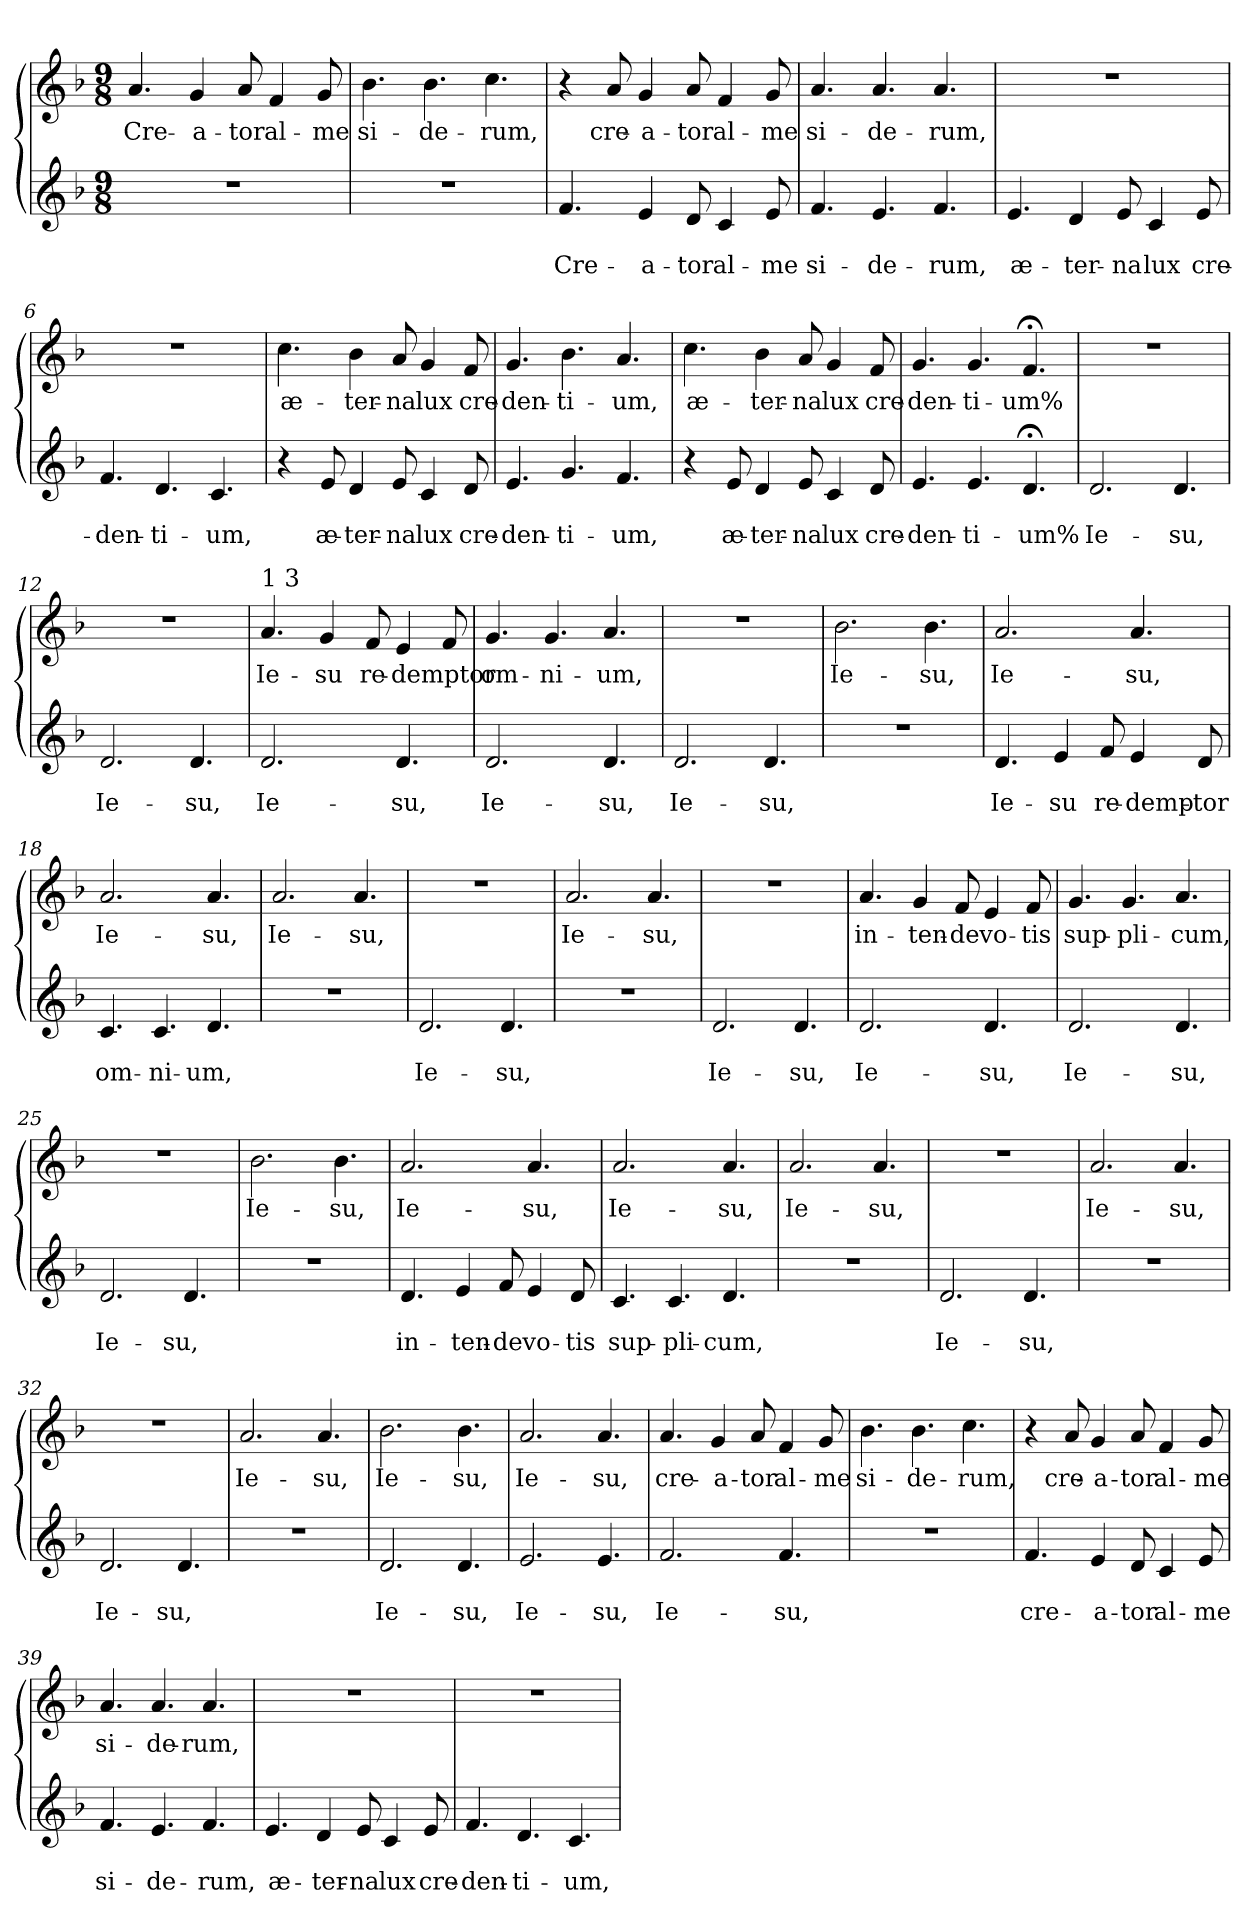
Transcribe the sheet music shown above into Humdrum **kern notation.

**kern	**text	**text	**kern	**text
*part2	*part2	*part2	*part1	*part1
*staff2	*staff2	*staff2	*staff1	*staff1
!!LO:PB:g=z
*clefG2	*	*	*clefG2	*
*k[b-]	*	*	*k[b-]	*
*F:	*	*	*F:	*
*M9/8	*	*	*M9/8	*
=1	=1	=1	=1	=1
!LO:N:vis=1	!	!	!	!LO:LY:b
8%9r	.	.	4.a/	Cre-
!	!	!	!	!LO:LY:b
.	.	.	4g/	-a-
!	!	!	!	!LO:LY:b
.	.	.	8a/	-tor
!	!	!	!	!LO:LY:b
.	.	.	4f/	al-
!	!	!	!	!LO:LY:b
.	.	.	8g/	-me
=2	=2	=2	=2	=2
!LO:N:vis=1	!	!	!	!LO:LY:b
8%9r	.	.	4.b-\	si-
!	!	!	!	!LO:LY:b
.	.	.	4.b-\	-de-
!	!	!	!	!LO:LY:b
.	.	.	4.cc\	-rum,
=3	=3	=3	=3	=3
!	!	!LO:LY:b	!	!
4.f/	.	Cre-	4r	.
!	!	!	!	!LO:LY:b
.	.	.	8a/	cre-
!	!	!LO:LY:b	!	!LO:LY:b
4e/	.	-a-	4g/	-a-
!	!	!LO:LY:b	!	!LO:LY:b
8d/	.	-tor	8a/	-tor
!	!	!LO:LY:b	!	!LO:LY:b
4c/	.	al-	4f/	al-
!	!	!LO:LY:b	!	!LO:LY:b
8e/	.	-me	8g/	-me
=4	=4	=4	=4	=4
!	!	!LO:LY:b	!	!LO:LY:b
4.f/	.	si-	4.a/	si-
!	!	!LO:LY:b	!	!LO:LY:b
4.e/	.	-de-	4.a/	-de-
!	!	!LO:LY:b	!	!LO:LY:b
4.f/	.	-rum,	4.a/	-rum,
=5	=5	=5	=5	=5
!	!	!LO:LY:b	!LO:N:vis=1	!
4.e/	.	æ-	8%9r	.
!	!	!LO:LY:b	!	!
4d/	.	-ter-	.	.
!	!	!LO:LY:b	!	!
8e/	.	-na	.	.
!	!	!LO:LY:b	!	!
4c/	.	lux	.	.
!	!	!LO:LY:b	!	!
8e/	.	cre-	.	.
=6	=6	=6	=6	=6
!	!	!LO:LY:b	!LO:N:vis=1	!
4.f/	.	-den-	8%9r	.
!	!	!LO:LY:b	!	!
4.d/	.	-ti-	.	.
!	!	!LO:LY:b	!	!
4.c/	.	-um,	.	.
!!LO:LB:g=z
=7	=7	=7	=7	=7
!	!	!	!	!LO:LY:b
4r	.	.	4.cc\	æ-
!	!	!LO:LY:b	!	!
8e/	.	æ-	.	.
!	!	!LO:LY:b	!	!LO:LY:b
4d/	.	-ter-	4b-\	-ter-
!	!	!LO:LY:b	!	!LO:LY:b
8e/	.	-na	8a/	-na
!	!	!LO:LY:b	!	!LO:LY:b
4c/	.	lux	4g/	lux
!	!	!LO:LY:b	!	!LO:LY:b
8d/	.	cre-	8f/	cre-
=8	=8	=8	=8	=8
!	!	!LO:LY:b	!	!LO:LY:b
4.e/	.	-den-	4.g/	-den-
!	!	!LO:LY:b	!	!LO:LY:b
4.g/	.	-ti-	4.b-\	-ti-
!	!	!LO:LY:b	!	!LO:LY:b
4.f/	.	-um,	4.a/	-um,
=9	=9	=9	=9	=9
!	!	!	!	!LO:LY:b
4r	.	.	4.cc\	æ-
!	!	!LO:LY:b	!	!
8e/	.	æ-	.	.
!	!	!LO:LY:b	!	!LO:LY:b
4d/	.	-ter-	4b-\	-ter-
!	!	!LO:LY:b	!	!LO:LY:b
8e/	.	-na	8a/	-na
!	!	!LO:LY:b	!	!LO:LY:b
4c/	.	lux	4g/	lux
!	!	!LO:LY:b	!	!LO:LY:b
8d/	.	cre-	8f/	cre-
=10	=10	=10	=10	=10
!	!	!LO:LY:b	!	!LO:LY:b
4.e/	.	-den-	4.g/	-den-
!	!	!LO:LY:b	!	!LO:LY:b
4.e/	.	-ti-	4.g/	-ti-
!	!	!LO:LY:b	!	!LO:LY:b
4.d;/	.	-um%	4.f;/	-um%
=11	=11	=11	=11	=11
!	!	!LO:LY:b	!LO:N:vis=1	!
2.d/	.	Ie-	8%9r	.
!	!	!LO:LY:b	!	!
4.d/	.	-su,	.	.
=12	=12	=12	=12	=12
!	!	!LO:LY:b	!LO:N:vis=1	!
2.d/	.	Ie-	8%9r	.
!	!	!LO:LY:b	!	!
4.d/	.	-su,	.	.
!!LO:LB:g=z
=13	=13	=13	=13	=13
!	!	!	!LO:TX:a:t=1 3	!
!	!	!LO:LY:b	!	!LO:LY:b
2.d/	.	Ie-	4.a/	Ie-
!	!	!	!	!LO:LY:b
.	.	.	4g/	-su
!	!	!	!	!LO:LY:b
.	.	.	8f/	re-
!	!	!LO:LY:b	!	!LO:LY:b
4.d/	.	-su,	4e/	-demptor
.	.	.	8f/	.
=14	=14	=14	=14	=14
!	!	!LO:LY:b	!	!LO:LY:b
2.d/	.	Ie-	4.g/	om-
!	!	!	!	!LO:LY:b
.	.	.	4.g/	-ni-
!	!	!LO:LY:b	!	!LO:LY:b
4.d/	.	-su,	4.a/	-um,
=15	=15	=15	=15	=15
!	!	!LO:LY:b	!LO:N:vis=1	!
2.d/	.	Ie-	8%9r	.
!	!	!LO:LY:b	!	!
4.d/	.	-su,	.	.
=16	=16	=16	=16	=16
!LO:N:vis=1	!	!	!	!LO:LY:b
8%9r	.	.	2.b-\	Ie-
!	!	!	!	!LO:LY:b
.	.	.	4.b-\	-su,
=17	=17	=17	=17	=17
!	!	!LO:LY:b	!	!LO:LY:b
4.d/	.	Ie-	2.a/	Ie-
!	!	!LO:LY:b	!	!
4e/	.	-su	.	.
!	!	!LO:LY:b	!	!
8f/	.	re-	.	.
!	!	!LO:LY:b	!	!LO:LY:b
4e/	.	-demp-	4.a/	-su,
!	!	!LO:LY:b	!	!
8d/	.	-tor	.	.
=18	=18	=18	=18	=18
!	!	!LO:LY:b	!	!LO:LY:b
4.c/	.	om-	2.a/	Ie-
!	!	!LO:LY:b	!	!
4.c/	.	-ni-	.	.
!	!	!LO:LY:b	!	!LO:LY:b
4.d/	.	-um,	4.a/	-su,
=19	=19	=19	=19	=19
!LO:N:vis=1	!	!	!	!LO:LY:b
8%9r	.	.	2.a/	Ie-
!	!	!	!	!LO:LY:b
.	.	.	4.a/	-su,
!!LO:PB:g=z
=20	=20	=20	=20	=20
!	!	!LO:LY:b	!LO:N:vis=1	!
2.d/	.	Ie-	8%9r	.
!	!	!LO:LY:b	!	!
4.d/	.	-su,	.	.
=21	=21	=21	=21	=21
!LO:N:vis=1	!	!	!	!LO:LY:b
8%9r	.	.	2.a/	Ie-
!	!	!	!	!LO:LY:b
.	.	.	4.a/	-su,
=22	=22	=22	=22	=22
!	!	!LO:LY:b	!LO:N:vis=1	!
2.d/	.	Ie-	8%9r	.
!	!	!LO:LY:b	!	!
4.d/	.	-su,	.	.
=23	=23	=23	=23	=23
!	!	!LO:LY:b	!	!LO:LY:b
2.d/	.	Ie-	4.a/	in-
!	!	!	!	!LO:LY:b
.	.	.	4g/	-ten-
!	!	!	!	!LO:LY:b
.	.	.	8f/	-de
!	!	!LO:LY:b	!	!LO:LY:b
4.d/	.	-su,	4e/	vo-
!	!	!	!	!LO:LY:b
.	.	.	8f/	-tis
=24	=24	=24	=24	=24
!	!	!LO:LY:b	!	!LO:LY:b
2.d/	.	Ie-	4.g/	sup-
!	!	!	!	!LO:LY:b
.	.	.	4.g/	-pli-
!	!	!LO:LY:b	!	!LO:LY:b
4.d/	.	-su,	4.a/	-cum,
=25	=25	=25	=25	=25
!	!	!LO:LY:b	!LO:N:vis=1	!
2.d/	.	Ie-	8%9r	.
!	!	!LO:LY:b	!	!
4.d/	.	-su,	.	.
=26	=26	=26	=26	=26
!LO:N:vis=1	!	!	!	!LO:LY:b
8%9r	.	.	2.b-\	Ie-
!	!	!	!	!LO:LY:b
.	.	.	4.b-\	-su,
=27	=27	=27	=27	=27
!	!	!LO:LY:b	!	!LO:LY:b
4.d/	.	in-	2.a/	Ie-
!	!	!LO:LY:b	!	!
4e/	.	-ten-	.	.
!	!	!LO:LY:b	!	!
8f/	.	-de	.	.
!	!	!LO:LY:b	!	!LO:LY:b
4e/	.	vo-	4.a/	-su,
!	!	!LO:LY:b	!	!
8d/	.	-tis	.	.
!!LO:LB:g=z
=28	=28	=28	=28	=28
!	!	!LO:LY:b	!	!LO:LY:b
4.c/	.	sup-	2.a/	Ie-
!	!	!LO:LY:b	!	!
4.c/	.	-pli-	.	.
!	!	!LO:LY:b	!	!LO:LY:b
4.d/	.	-cum,	4.a/	-su,
=29	=29	=29	=29	=29
!LO:N:vis=1	!	!	!	!LO:LY:b
8%9r	.	.	2.a/	Ie-
!	!	!	!	!LO:LY:b
.	.	.	4.a/	-su,
=30	=30	=30	=30	=30
!	!	!LO:LY:b	!LO:N:vis=1	!
2.d/	.	Ie-	8%9r	.
!	!	!LO:LY:b	!	!
4.d/	.	-su,	.	.
=31	=31	=31	=31	=31
!LO:N:vis=1	!	!	!	!LO:LY:b
8%9r	.	.	2.a/	Ie-
!	!	!	!	!LO:LY:b
.	.	.	4.a/	-su,
=32	=32	=32	=32	=32
!	!	!LO:LY:b	!LO:N:vis=1	!
2.d/	.	Ie-	8%9r	.
!	!	!LO:LY:b	!	!
4.d/	.	-su,	.	.
=33	=33	=33	=33	=33
!LO:N:vis=1	!	!	!	!LO:LY:b
8%9r	.	.	2.a/	Ie-
!	!	!	!	!LO:LY:b
.	.	.	4.a/	-su,
=34	=34	=34	=34	=34
!	!	!LO:LY:b	!	!LO:LY:b
2.d/	.	Ie-	2.b-\	Ie-
!	!	!LO:LY:b	!	!LO:LY:b
4.d/	.	-su,	4.b-\	-su,
=35	=35	=35	=35	=35
!	!	!LO:LY:b	!	!LO:LY:b
2.e/	.	Ie-	2.a/	Ie-
!	!	!LO:LY:b	!	!LO:LY:b
4.e/	.	-su,	4.a/	-su,
=36	=36	=36	=36	=36
!	!	!LO:LY:b	!	!LO:LY:b
2.f/	.	Ie-	4.a/	cre-
!	!	!	!	!LO:LY:b
.	.	.	4g/	-a-
!	!	!	!	!LO:LY:b
.	.	.	8a/	-tor
!	!	!LO:LY:b	!	!LO:LY:b
4.f/	.	-su,	4f/	al-
!	!	!	!	!LO:LY:b
.	.	.	8g/	-me
!!LO:LB:g=z
=37	=37	=37	=37	=37
!LO:N:vis=1	!	!	!	!LO:LY:b
8%9r	.	.	4.b-\	si-
!	!	!	!	!LO:LY:b
.	.	.	4.b-\	-de-
!	!	!	!	!LO:LY:b
.	.	.	4.cc\	-rum,
=38	=38	=38	=38	=38
!	!	!LO:LY:b	!	!
4.f/	.	cre-	4r	.
!	!	!	!	!LO:LY:b
.	.	.	8a/	cre-
!	!	!LO:LY:b	!	!LO:LY:b
4e/	.	-a-	4g/	-a-
!	!	!LO:LY:b	!	!LO:LY:b
8d/	.	-tor	8a/	-tor
!	!	!LO:LY:b	!	!LO:LY:b
4c/	.	al-	4f/	al-
!	!	!LO:LY:b	!	!LO:LY:b
8e/	.	-me	8g/	-me
=39	=39	=39	=39	=39
!	!	!LO:LY:b	!	!LO:LY:b
4.f/	.	si-	4.a/	si-
!	!	!LO:LY:b	!	!LO:LY:b
4.e/	.	-de-	4.a/	-de-
!	!	!LO:LY:b	!	!LO:LY:b
4.f/	.	-rum,	4.a/	-rum,
=40	=40	=40	=40	=40
!	!	!LO:LY:b	!LO:N:vis=1	!
4.e/	.	æ-	8%9r	.
!	!	!LO:LY:b	!	!
4d/	.	-ter-	.	.
!	!	!LO:LY:b	!	!
8e/	.	-na	.	.
!	!	!LO:LY:b	!	!
4c/	.	lux	.	.
!	!	!LO:LY:b	!	!
8e/	.	cre-	.	.
=41	=41	=41	=41	=41
!	!	!LO:LY:b	!LO:N:vis=1	!
4.f/	.	-den-	8%9r	.
!	!	!LO:LY:b	!	!
4.d/	.	-ti-	.	.
!	!	!LO:LY:b	!	!
4.c/	.	-um,	.	.
=	=	=	=	=
*-	*-	*-	*-	*-
